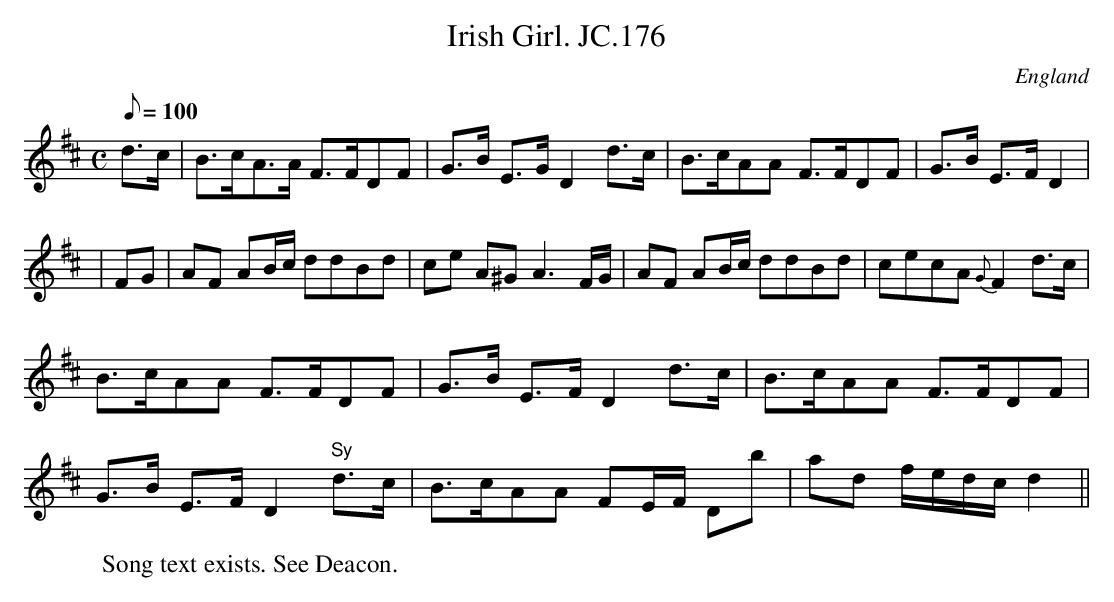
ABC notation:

X:1
T:Irish Girl. JC.176
M:C
L:1/8
Q:100
O:England
K:D
d>c|B>cA>A F>FDF|G>B E>GD2d>c|B>cAA F>FDF|G>B E>FD2|!
|FG|AF AB/c/ ddBd|ce A^GA3F/G/|AF AB/c/ ddBd|cecA {G}F2d>c|!
B>cAA F>FDF|G>B E>FD2d>c|B>cAA F>FDF|!
G>B E>FD2"Sy"d>c|B>cAA FE/F/ Db|ad f/e/d/c/d2||
W:Song text exists. See Deacon.
